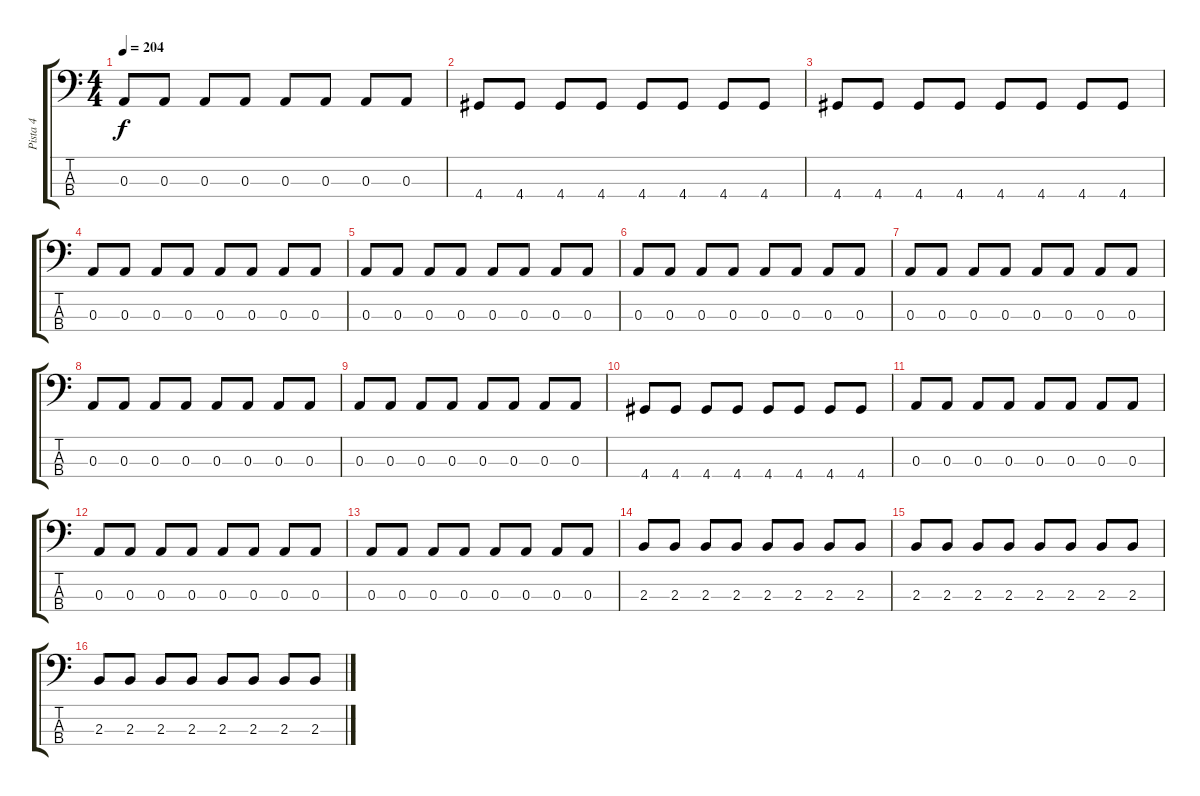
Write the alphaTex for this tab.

\track ("Pista 4" "Pista 4") {instrument electricbassfinger}
\staff {score tabs}
\tuning (G2 D2 A1 E1) {hide}
\ts (4 4)
\tempo 204
\clef f4
\ks c
0.3.8{dy f} 0.3.8 0.3.8 0.3.8 0.3.8 0.3.8 0.3.8 0.3.8 |
4.4.8 4.4.8 4.4.8 4.4.8 4.4.8 4.4.8 4.4.8 4.4.8 |
4.4.8 4.4.8 4.4.8 4.4.8 4.4.8 4.4.8 4.4.8 4.4.8 |
0.3.8 0.3.8 0.3.8 0.3.8 0.3.8 0.3.8 0.3.8 0.3.8 |
0.3.8 0.3.8 0.3.8 0.3.8 0.3.8 0.3.8 0.3.8 0.3.8 |
0.3.8 0.3.8 0.3.8 0.3.8 0.3.8 0.3.8 0.3.8 0.3.8 |
0.3.8 0.3.8 0.3.8 0.3.8 0.3.8 0.3.8 0.3.8 0.3.8 |
0.3.8 0.3.8 0.3.8 0.3.8 0.3.8 0.3.8 0.3.8 0.3.8 |
0.3.8 0.3.8 0.3.8 0.3.8 0.3.8 0.3.8 0.3.8 0.3.8 |
4.4.8 4.4.8 4.4.8 4.4.8 4.4.8 4.4.8 4.4.8 4.4.8 |
0.3.8 0.3.8 0.3.8 0.3.8 0.3.8 0.3.8 0.3.8 0.3.8 |
0.3.8 0.3.8 0.3.8 0.3.8 0.3.8 0.3.8 0.3.8 0.3.8 |
0.3.8 0.3.8 0.3.8 0.3.8 0.3.8 0.3.8 0.3.8 0.3.8 |
2.3.8 2.3.8 2.3.8 2.3.8 2.3.8 2.3.8 2.3.8 2.3.8 |
2.3.8 2.3.8 2.3.8 2.3.8 2.3.8 2.3.8 2.3.8 2.3.8 |
2.3.8 2.3.8 2.3.8 2.3.8 2.3.8 2.3.8 2.3.8 2.3.8
